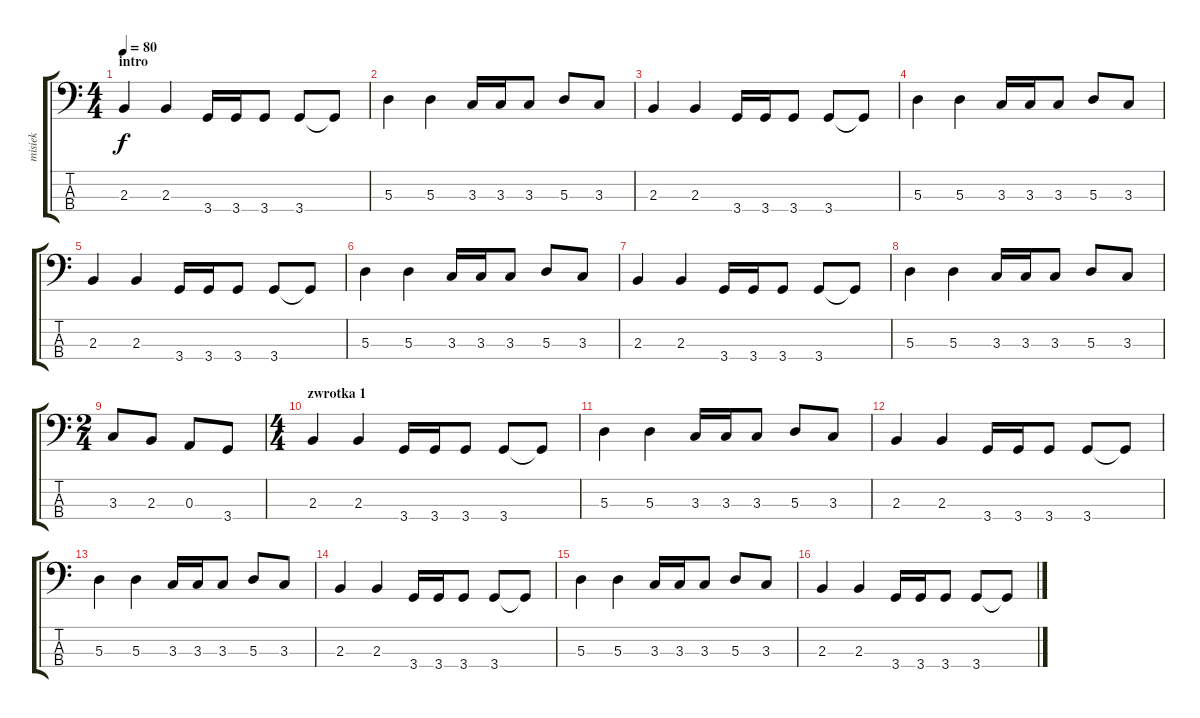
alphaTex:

\track ("misiek" "misiek") {instrument electricbasspick}
\staff {score tabs}
\tuning (G2 D2 A1 E1) {hide}
\ts (4 4)
\section ("" "intro")
\tempo 80
\clef f4
\ks c
2.3.4{dy f instrument electricbasspick} 2.3.4 3.4.16 3.4.16 3.4.8 3.4.8 3.4{t}.8 |
5.3.4 5.3.4 3.3.16 3.3.16 3.3.8 5.3.8 3.3.8 |
2.3.4 2.3.4 3.4.16 3.4.16 3.4.8 3.4.8 3.4{t}.8 |
5.3.4 5.3.4 3.3.16 3.3.16 3.3.8 5.3.8 3.3.8 |
2.3.4 2.3.4 3.4.16 3.4.16 3.4.8 3.4.8 3.4{t}.8 |
5.3.4 5.3.4 3.3.16 3.3.16 3.3.8 5.3.8 3.3.8 |
2.3.4 2.3.4 3.4.16 3.4.16 3.4.8 3.4.8 3.4{t}.8 |
5.3.4 5.3.4 3.3.16 3.3.16 3.3.8 5.3.8 3.3.8 |
\ts (2 4)
3.3.8 2.3.8 0.3.8 3.4.8 |
\ts (4 4)
\section ("" "zwrotka 1")
2.3.4 2.3.4 3.4.16 3.4.16 3.4.8 3.4.8 3.4{t}.8 |
5.3.4 5.3.4 3.3.16 3.3.16 3.3.8 5.3.8 3.3.8 |
2.3.4 2.3.4 3.4.16 3.4.16 3.4.8 3.4.8 3.4{t}.8 |
5.3.4 5.3.4 3.3.16 3.3.16 3.3.8 5.3.8 3.3.8 |
2.3.4 2.3.4 3.4.16 3.4.16 3.4.8 3.4.8 3.4{t}.8 |
5.3.4 5.3.4 3.3.16 3.3.16 3.3.8 5.3.8 3.3.8 |
2.3.4 2.3.4 3.4.16 3.4.16 3.4.8 3.4.8 3.4{t}.8
